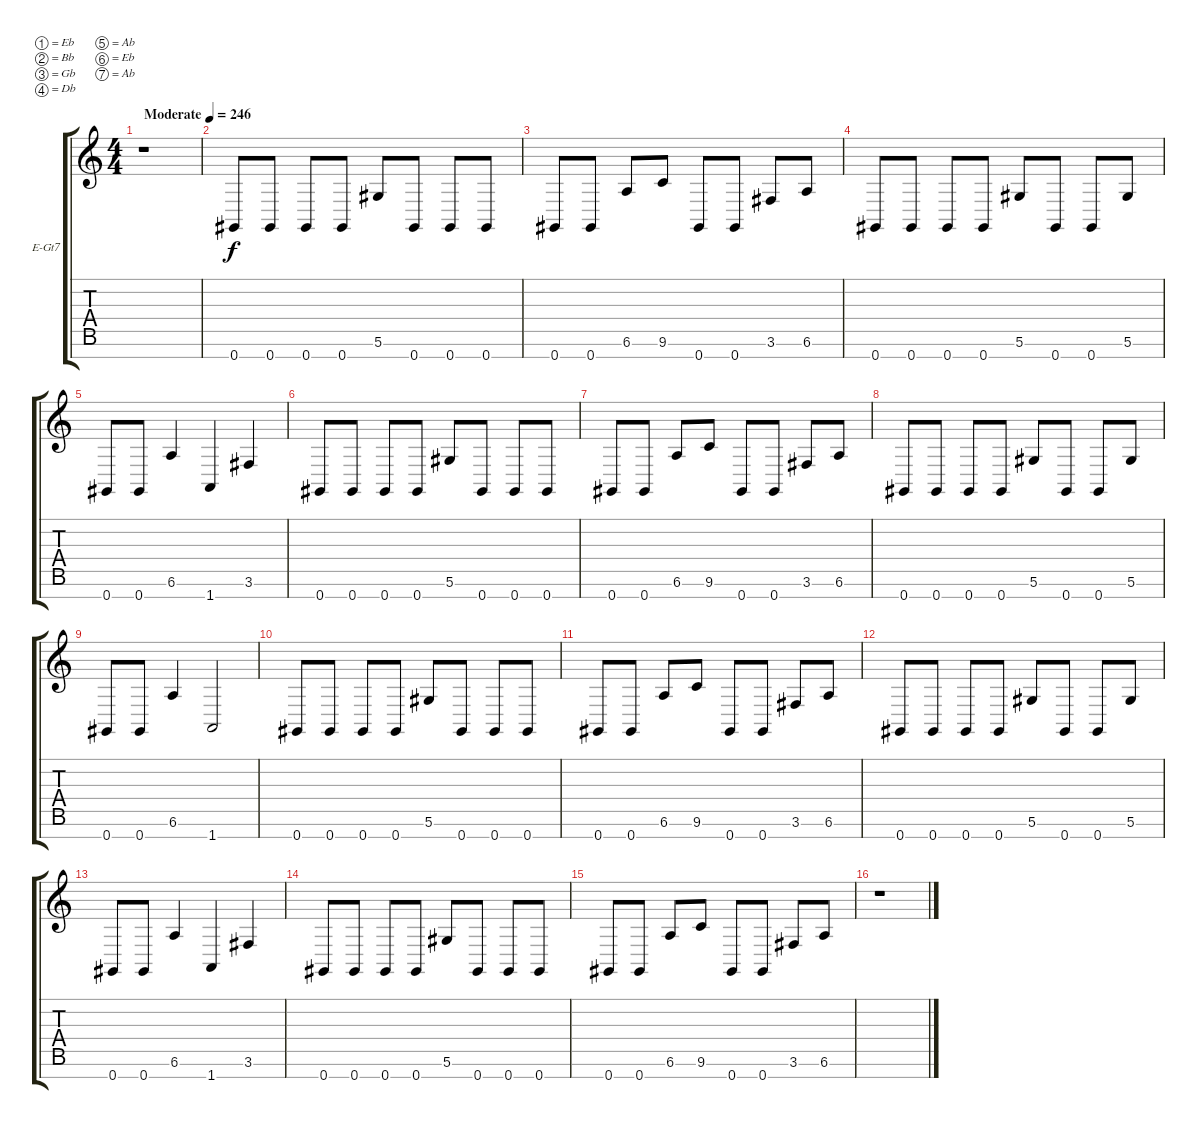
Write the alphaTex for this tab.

\bracketExtendMode groupsimilarinstruments
\firstSystemTrackNameOrientation horizontal
\otherSystemsTrackNameOrientation horizontal
\track ("Guitar 2" "E-Gt7") {solo instrument distortionguitar}
\staff {score tabs}
\tuning (Eb4 Bb3 Gb3 Db3 Ab2 Eb2 Ab1)
\ts (4 4)
\beaming (8 2 2 2 2)
\tempo (246 "Moderate")
\clef g2
\ks c
r.1{dy f instrument distortionguitar} |
0.7.8 0.7.8 0.7.8 0.7.8 5.6.8 0.7.8 0.7.8 0.7.8 |
0.7.8 0.7.8 6.6.8 9.6.8 0.7.8 0.7.8 3.6.8 6.6.8 |
0.7.8 0.7.8 0.7.8 0.7.8 5.6.8 0.7.8 0.7.8 5.6.8 |
0.7.8 0.7.8 6.6.4 1.7.4 3.6.4 |
0.7.8 0.7.8 0.7.8 0.7.8 5.6.8 0.7.8 0.7.8 0.7.8 |
0.7.8 0.7.8 6.6.8 9.6.8 0.7.8 0.7.8 3.6.8 6.6.8 |
0.7.8 0.7.8 0.7.8 0.7.8 5.6.8 0.7.8 0.7.8 5.6.8 |
0.7.8 0.7.8 6.6.4 1.7.2 |
0.7.8 0.7.8 0.7.8 0.7.8 5.6.8 0.7.8 0.7.8 0.7.8 |
0.7.8 0.7.8 6.6.8 9.6.8 0.7.8 0.7.8 3.6.8 6.6.8 |
0.7.8 0.7.8 0.7.8 0.7.8 5.6.8 0.7.8 0.7.8 5.6.8 |
0.7.8 0.7.8 6.6.4 1.7.4 3.6.4 |
0.7.8 0.7.8 0.7.8 0.7.8 5.6.8 0.7.8 0.7.8 0.7.8 |
0.7.8 0.7.8 6.6.8 9.6.8 0.7.8 0.7.8 3.6.8 6.6.8 |
r.1
